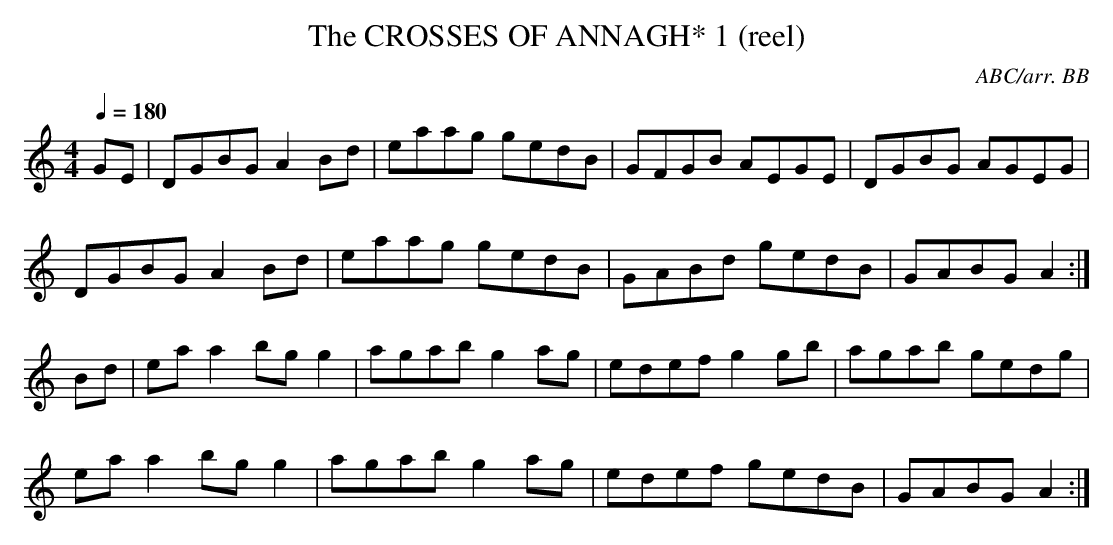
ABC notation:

X:1
T:CROSSES OF ANNAGH* 1 (reel), The
C:ABC/arr. BB
Bobby Casey and is sometimes called by his name.
Q:1/4=180
L:1/8
M:4/4
K:Am
GE|DGBG A2Bd|eaag gedB|GFGB AEGE|DGBG AGEG|
DGBG A2Bd|eaag gedB|GABd gedB|GABG A2:|
Bd|ea a2 bg g2|agab g2 ag|edef g2 gb|agab gedg|
ea a2 bg g2 |agab g2 ag|edef gedB|GABG A2:|
